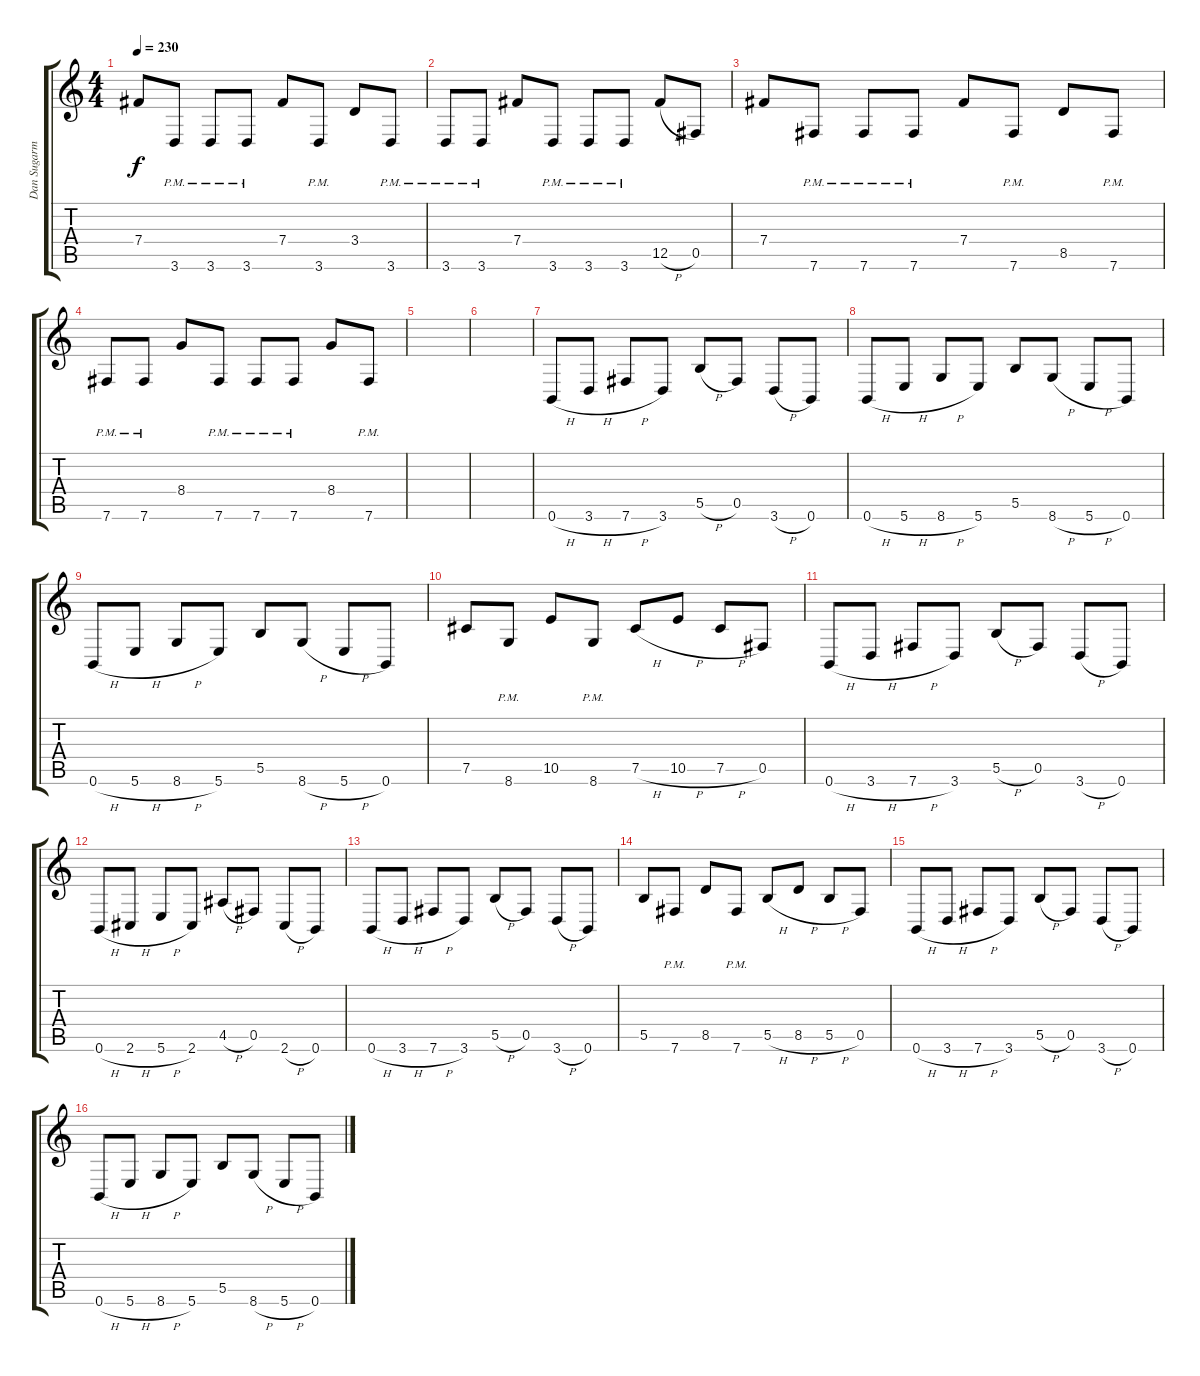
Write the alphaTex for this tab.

\track ("Dan Sugarman" "Dan Sugarm") {instrument overdrivenguitar}
\staff {score tabs}
\tuning (Db4 Ab3 E3 B2 Gb2 B1) {hide}
\ts (4 4)
\tempo 230
\clef g2
\ks c
7.4.8{dy f} 3.6{pm}.8 3.6{pm}.8 3.6{pm}.8 7.4.8 3.6{pm}.8 3.4.8 3.6{pm}.8 |
3.6{pm}.8 3.6{pm}.8 7.4.8 3.6{pm}.8 3.6{pm}.8 3.6{pm}.8 12.5{h}.8 0.5.8 |
7.4.8 7.6{pm}.8 7.6{pm}.8 7.6{pm}.8 7.4.8 7.6{pm}.8 8.5.8 7.6{pm}.8 |
7.6{pm}.8 7.6{pm}.8 8.4.8 7.6{pm}.8 7.6{pm}.8 7.6{pm}.8 8.4.8 7.6{pm}.8 |
|
|
0.6{h}.8 3.6{h}.8 7.6{h}.8 3.6.8 5.5{h}.8 0.5.8 3.6{h}.8 0.6.8 |
0.6{h}.8 5.6{h}.8 8.6{h}.8 5.6.8 5.5.8 8.6{h}.8 5.6{h}.8 0.6.8 |
0.6{h}.8 5.6{h}.8 8.6{h}.8 5.6.8 5.5.8 8.6{h}.8 5.6{h}.8 0.6.8 |
7.5.8 8.6{pm}.8 10.5.8 8.6{pm}.8 7.5{h}.8 10.5{h}.8 7.5{h}.8 0.5.8 |
0.6{h}.8 3.6{h}.8 7.6{h}.8 3.6.8 5.5{h}.8 0.5.8 3.6{h}.8 0.6.8 |
0.6{h}.8 2.6{h}.8 5.6{h}.8 2.6.8 4.5{h}.8 0.5.8 2.6{h}.8 0.6.8 |
0.6{h}.8 3.6{h}.8 7.6{h}.8 3.6.8 5.5{h}.8 0.5.8 3.6{h}.8 0.6.8 |
5.5.8 7.6{pm}.8 8.5.8 7.6{pm}.8 5.5{h}.8 8.5{h}.8 5.5{h}.8 0.5.8 |
0.6{h}.8 3.6{h}.8 7.6{h}.8 3.6.8 5.5{h}.8 0.5.8 3.6{h}.8 0.6.8 |
0.6{h}.8 5.6{h}.8 8.6{h}.8 5.6.8 5.5.8 8.6{h}.8 5.6{h}.8 0.6.8
